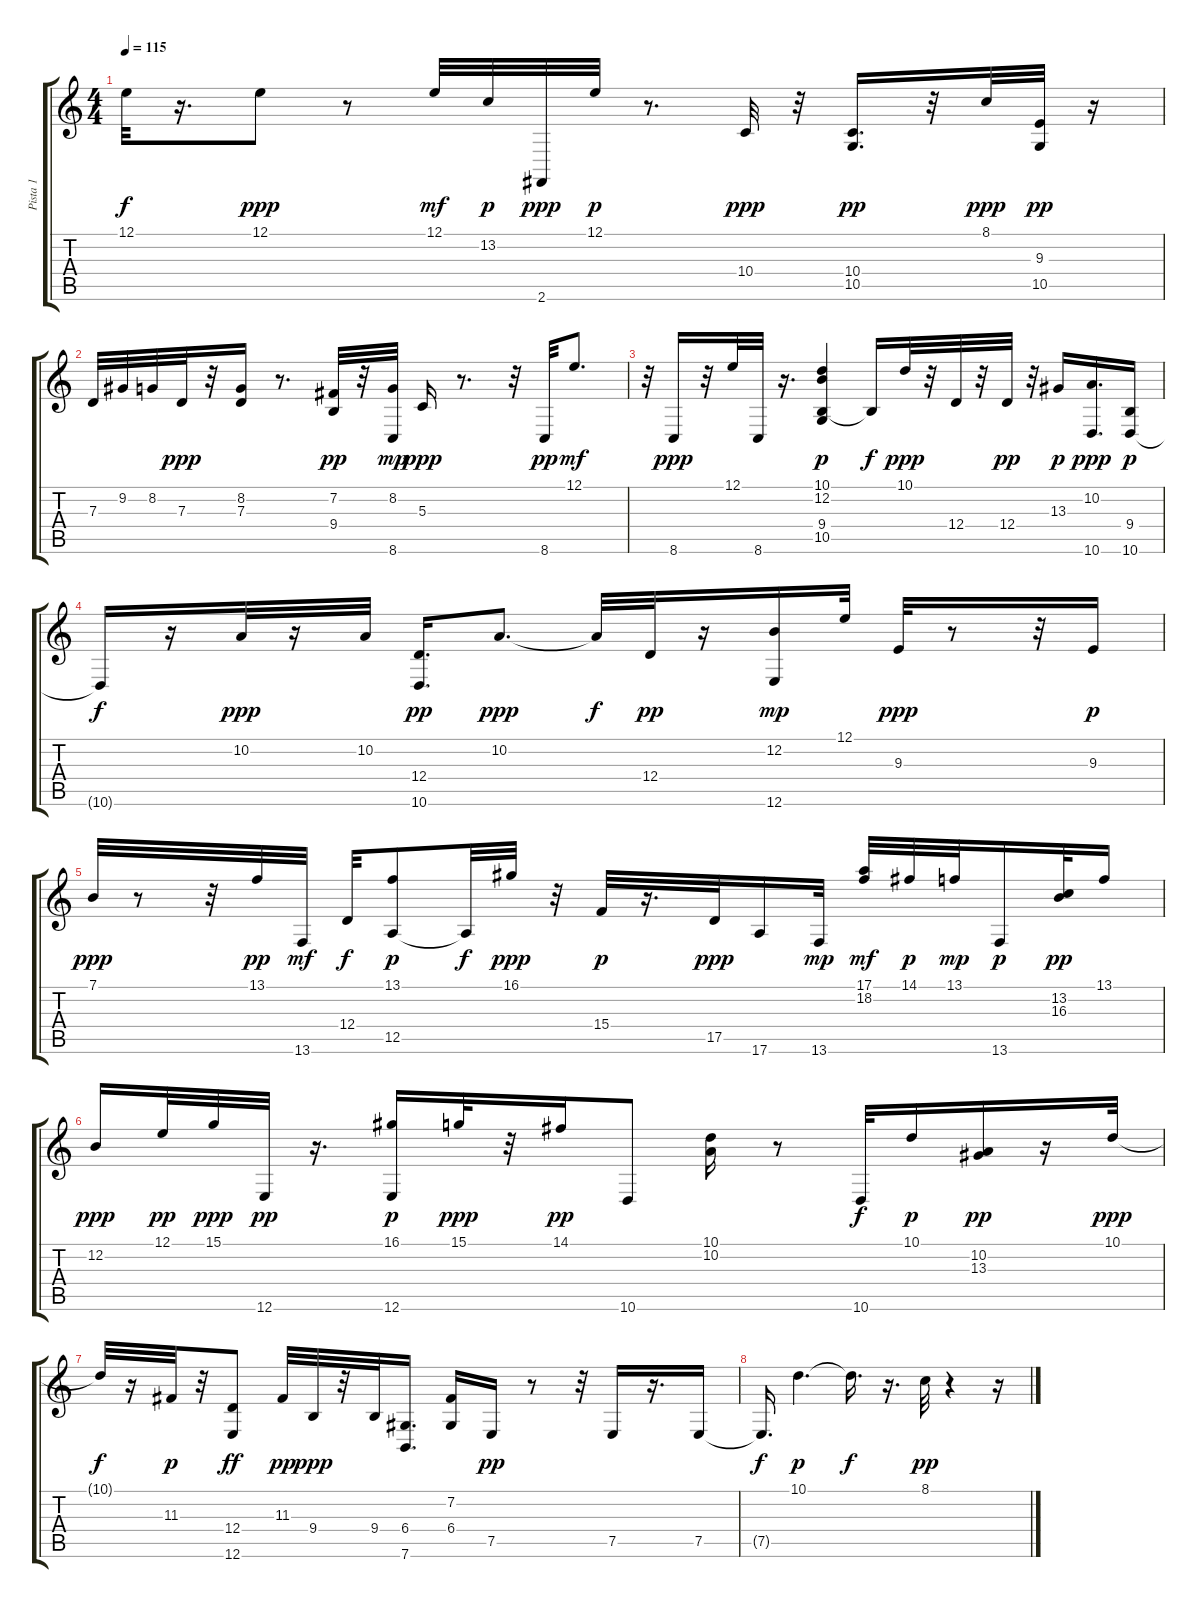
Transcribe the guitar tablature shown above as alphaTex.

\track ("Pista 1" "Pista 1") {instrument acousticgrandpiano}
\staff {score tabs}
\tuning (E4 B3 G3 D3 A2 E2) {hide}
\ts (4 4)
\tempo 115
\clef g2
\ks c
12.1{t}.32{dy f} r.16{d} 12.1.8{dy ppp} r.8 12.1.32{dy mf} 13.2.32{dy p} 2.6.32{dy ppp} 12.1.32{dy p} r.8{d} 10.4.32{dy ppp} r.32 (10.4 10.5).16{d dy pp} r.32 8.1.32{dy ppp} (9.3 10.5).32{dy pp} r.16 |
7.3.32 9.2.32 8.2.32 7.3.32{dy ppp} r.32 (8.2 7.3).16 r.8{d} (7.2 9.4).32{dy pp} r.32 (8.2 8.6).32{dy mp} 5.3.16{dy ppp} r.8{d} r.32 8.6.32{dy pp} 12.1.8{d dy mf} |
r.32 8.6.16{dy ppp} r.32 12.1.32 8.6.32 r.16{d} (10.1 12.2 9.4 10.5).4{dy p} 9.4{t}.16{dy f} 10.1.32{dy ppp} r.32 12.4.32 r.32 12.4.32{dy pp} r.32 13.3.16{dy p} (10.2 10.6).16{d dy ppp} (9.4 10.6).16{dy p} |
10.6{t}.16{dy f} r.16 10.2.32{dy ppp} r.16 10.2.32 (12.4 10.6).16{d dy pp} 10.2.8{d dy ppp} 10.2{t}.32{dy f} 12.4.32{dy pp} r.16 (12.2 12.6).16{dy mp} 12.1.32 9.3.32{dy ppp} r.8 r.32 9.3.16{dy p} |
7.1.32{dy ppp} r.8 r.32 13.1.32{dy pp} 13.6.32{dy mf} 12.4.32{dy f} (13.1 12.5).8{dy p} 12.5{t}.32{dy f} 16.1.32{dy ppp} r.32 15.4.32{dy p} r.16{d} 17.5.32{dy ppp} 17.6.16 13.6.32{dy mp} (17.1 18.2).32{dy mf} 14.1.32{dy p} 13.1.32{dy mp} 13.6.16{dy p} (13.2 16.3).32{dy pp} 13.1.16 |
12.2.16{dy ppp} 12.1.32{dy pp} 15.1.32{dy ppp} 12.6.32{dy pp} r.16{d} (16.1 12.6).16{dy p} 15.1.32{dy ppp} r.32 14.1.16{dy pp} 10.6.8 (10.1 10.2).16 r.8 10.6.32{dy f} 10.1.16{dy p} (10.2 13.3).16{dy pp} r.16 10.1.32{dy ppp} |
10.1{t}.32{dy f} r.16 11.3.32{dy p} r.32 (12.4 12.6).8{dy ff} 11.3.32{dy pp} 9.4.32{dy ppp} r.32 9.4.32 (6.4 7.6).16{d} (7.2 6.4).16 7.5.16{dy pp} r.8 r.32 7.5.16 r.16{d} 7.5.16 |
7.5{t}.16{d dy f} 10.1.4{d dy p} 10.1{t}.16{d dy f} r.16{d} 8.1.32{dy pp} r.4 r.16
